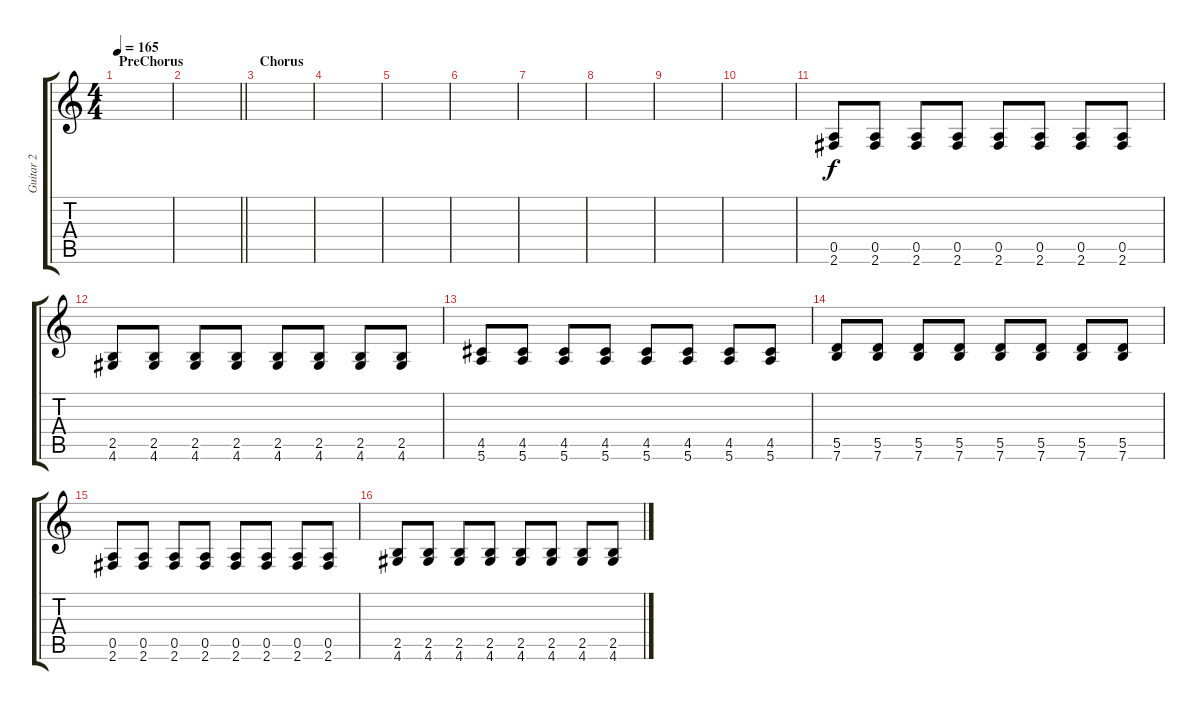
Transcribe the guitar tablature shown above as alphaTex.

\track ("Guitar 2" "Guitar 2") {instrument overdrivenguitar}
\staff {score tabs}
\tuning (E4 B3 G3 D3 A2 E2) {hide}
\ts (4 4)
\section ("" "PreChorus")
\tempo 165
\clef g2
\ks c
|
\barLineRight lightlight
|
\section ("" "Chorus")
|
|
|
|
|
|
|
|
(0.5 2.6).8{volume 10} (0.5 2.6).8 (0.5 2.6).8 (0.5 2.6).8 (0.5 2.6).8 (0.5 2.6).8 (0.5 2.6).8 (0.5 2.6).8 |
(2.5 4.6).8 (2.5 4.6).8 (2.5 4.6).8 (2.5 4.6).8 (2.5 4.6).8 (2.5 4.6).8 (2.5 4.6).8 (2.5 4.6).8 |
(4.5 5.6).8 (4.5 5.6).8 (4.5 5.6).8 (4.5 5.6).8 (4.5 5.6).8 (4.5 5.6).8 (4.5 5.6).8 (4.5 5.6).8 |
(5.5 7.6).8 (5.5 7.6).8 (5.5 7.6).8 (5.5 7.6).8 (5.5 7.6).8 (5.5 7.6).8 (5.5 7.6).8 (5.5 7.6).8 |
(0.5 2.6).8 (0.5 2.6).8 (0.5 2.6).8 (0.5 2.6).8 (0.5 2.6).8 (0.5 2.6).8 (0.5 2.6).8 (0.5 2.6).8 |
(2.5 4.6).8 (2.5 4.6).8 (2.5 4.6).8 (2.5 4.6).8 (2.5 4.6).8 (2.5 4.6).8 (2.5 4.6).8 (2.5 4.6).8
